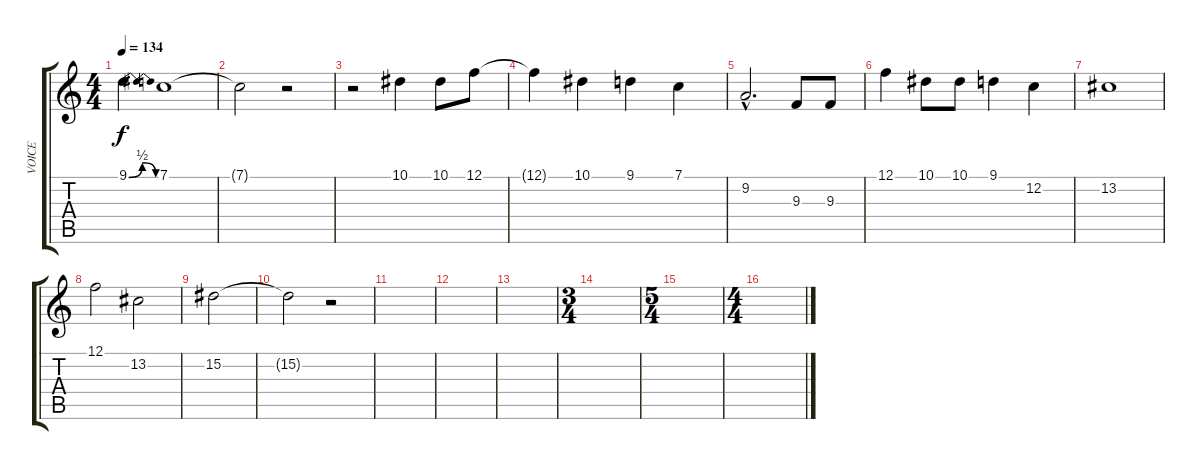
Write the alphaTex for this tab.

\track ("VOICE" "VOICE") {instrument voiceoohs}
\staff {score tabs}
\tuning (F4 C4 Ab3 Eb3 Bb2 F2) {hide}
\ts (4 4)
\tempo 134
\clef g2
\ks c
9.1{be (bendrelease 0 0 30 2 30 2 60 0)}.4{dy f} 7.1.1 |
7.1{t}.2 r.2 |
r.2 10.1.4 10.1.8 12.1.8 |
12.1{t}.4 10.1.4 9.1.4 7.1.4 |
9.2{hac}.2{d} 9.3.8 9.3.8 |
12.1.4 10.1.8 10.1.8 9.1.4 12.2.4 |
13.2.1 |
12.1.2 13.2.2 |
15.2.2 |
15.2{t}.2 r.2 |
|
|
|
\ts (3 4)
|
\ts (5 4)
|
\ts (4 4)
